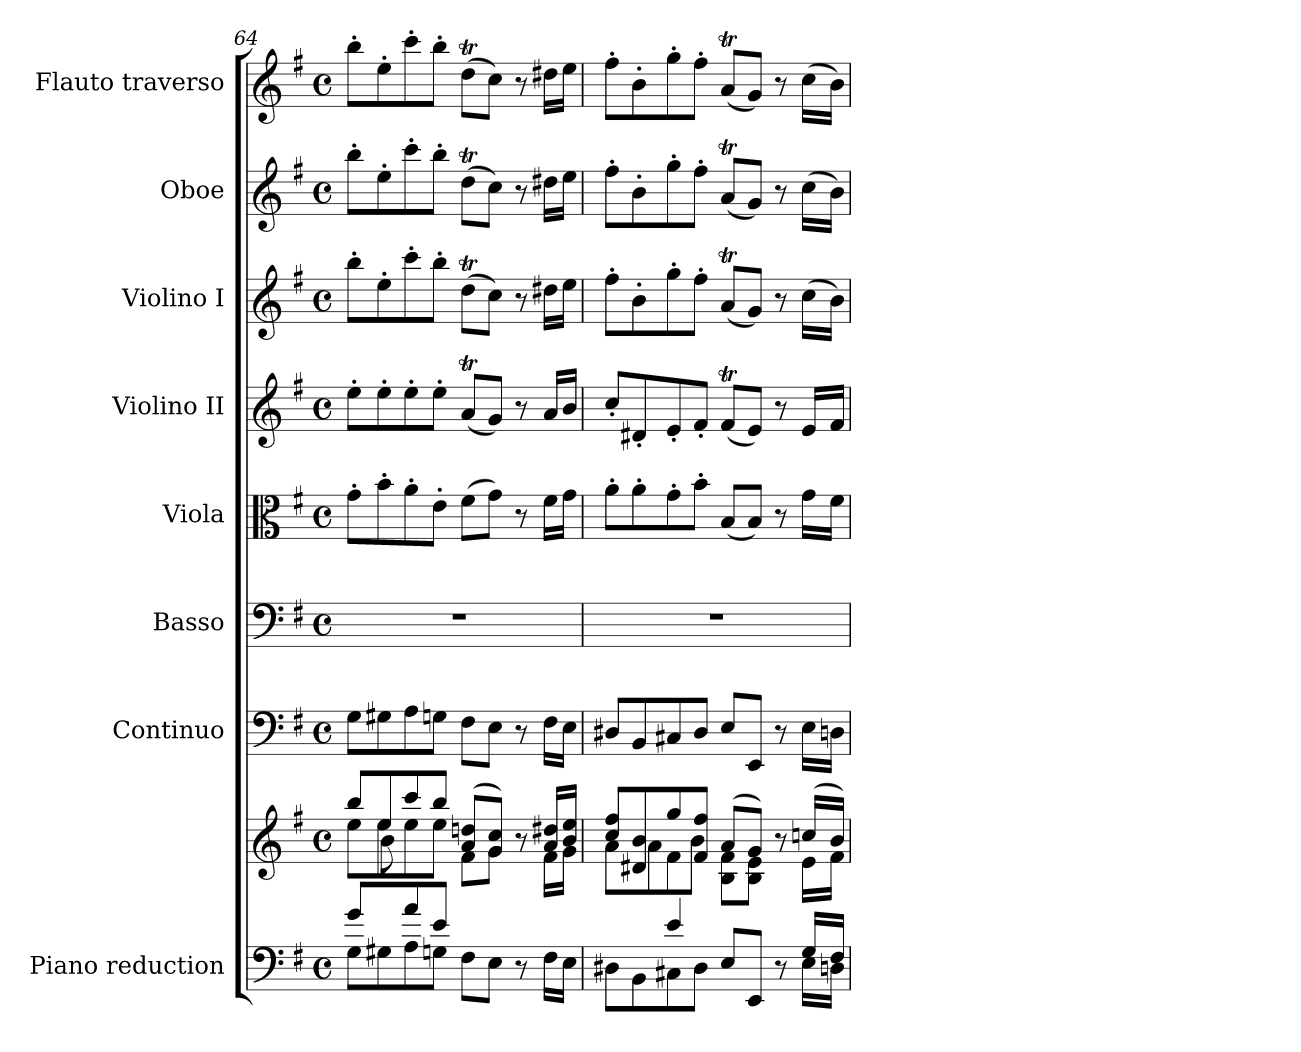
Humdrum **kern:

**kern	**kern	**kern	**kern	**kern	**kern	**kern	**kern	**kern
*part8	*part8	*part7	*part6	*part5	*part4	*part3	*part2	*part1
*staff9	*staff8	*staff7	*staff6	*staff5	*staff4	*staff3	*staff2	*staff1
*I"Piano reduction	*	*I"Continuo	*I"Basso	*I"Viola	*I"Violino II	*I"Violino I	*I"Oboe	*I"Flauto traverso
*I'Pno	*	*	*	*I'Vla	*I'Vln	*I'Vln	*I'Ob	*I'Fl
*clefF4	*clefG2	*clefF4	*clefF4	*clefC3	*clefG2	*clefG2	*clefG2	*clefG2
*k[f#]	*k[f#]	*k[f#]	*k[f#]	*k[f#]	*k[f#]	*k[f#]	*k[f#]	*k[f#]
*M4/4	*M4/4	*M4/4	*M4/4	*M4/4	*M4/4	*M4/4	*M4/4	*M4/4
*met(c)	*met(c)	*met(c)	*met(c)	*met(c)	*met(c)	*met(c)	*met(c)	*met(c)
=64	=64	=64	=64	=64	=64	=64	=64	=64
*^	*^	*	*	*	*	*	*	*
*	*	*	*^	*	*	*	*	*	*	*
8g/L	8G\L	8bb/L	8ee\L	8ryy	8G\L	1r	8g'\L	8ee'\L	8bb'\L	8bb'\L	8bb'\L
8ryy	8G#X\	8ee/	8ee\	8b\	8G#X\	.	8b'\	8ee'\	8ee'\	8ee'\	8ee'\
8a/	8A\	8ccc/	8ee\	2.ryy	8A\	.	8a'\	8ee'\	8ccc'\	8ccc'\	8ccc'\
8e/J	8Gn\J	8bb/J	8ee\J	.	8Gn\J	.	8e'\J	8ee'\J	8bb'\J	8bb'\J	8bb'\J
4ryy	8F#\L	(>8a/ 8ddn/L	8f#\L	.	8F#\L	.	(>8f#\L	(<8aT/L	(>8ddT\L	(>8ddT\L	(>8ddT\L
.	8E\J	8g/ 8cc/J)	8g\J	.	8E\J	.	8g\J)	8g/J)	8cc\J)	8cc\J)	8cc\J)
8r	8ryy	8r	8ryy	.	8r	.	8r	8r	8r	8r	8r
8ryy	16F#\LL	16a/ 16dd#X/LL	16f#\LL	.	16F#\LL	.	16f#\LL	16a/LL	16dd#X\LL	16dd#X\LL	16dd#X\LL
.	16E\JJ	16b/ 16ee/JJ	16g\JJ	.	16E\JJ	.	16g\JJ	16b/JJ	16ee\JJ	16ee\JJ	16ee\JJ
*	*	*	*v	*v	*	*	*	*	*	*	*
!!LO:PB:g=z
=65	=65	=65	=65	=65	=65	=65	=65	=65	=65	=65
4ryy	8D#X\L	8cc/ 8ff#/L	8a\L	8D#X/L	1r	8a'\L	8cc'/L	8ff#'\L	8ff#'\L	8ff#'\L
.	8BB\	8d#X/ 8b/	8a\	8BB/	.	8a'\	8d#X'/	8b'\	8b'\	8b'\
4e/	8C#X\	8gg/	8f#\	8C#X/	.	8g'\	8e'/	8gg'\	8gg'\	8gg'\
.	8D#\J	8f#/ 8ff#/J	8b\J	8D#/J	.	8b'\J	8f#'/J	8ff#'\J	8ff#'\J	8ff#'\J
8E/L	4ryy	(>8a/L	8B\ 8f#\L	8E/L	.	(<8B/L	(<8f#t/L	(<8aT/L	(<8aT/L	(<8aT/L
8EE/J	.	8g/J)	8B\ 8e\J	8EE/J	.	8B/J)	8e/J)	8g/J)	8g/J)	8g/J)
8r	8ryy	8r	8ryy	8r	.	8r	8r	8r	8r	8r
16G/LL	16E\LL	(>16ccn/LL	16e\LL	16E\LL	.	16g\LL	16e/LL	(>16cc\LL	(>16cc\LL	(>16cc\LL
16F#/JJ	16Dn\JJ	16b/JJ)	16f#\JJ	16Dn\JJ	.	16f#\JJ	16f#/JJ	16b\JJ)	16b\JJ)	16b\JJ)
*v	*v	*	*	*	*	*	*	*	*	*
*	*v	*v	*	*	*	*	*	*	*
=	=	=	=	=	=	=	=	=
*-	*-	*-	*-	*-	*-	*-	*-	*-
